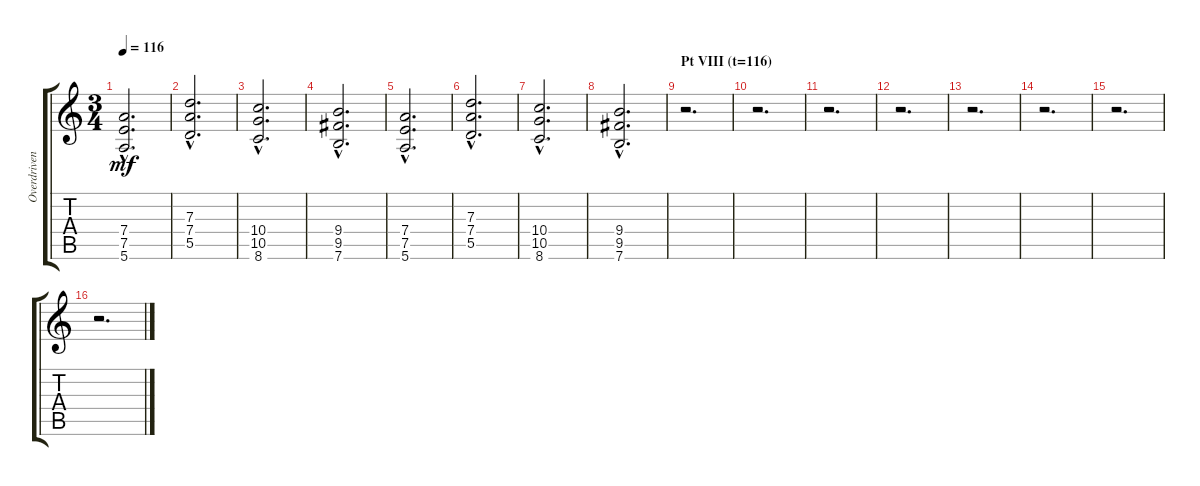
\track ("Overdriven Guitar I" "Overdriven") {instrument overdrivenguitar}
\staff {score tabs}
\tuning (E4 B3 G3 D3 A2 E2) {hide}
\ts (3 4)
\tempo 116
\clef g2
\ks c
(7.4{hac} 7.5{hac} 5.6{hac}).2{d dy mf} |
(7.3{hac} 7.4{hac} 5.5{hac}).2{d} |
(10.4{hac} 10.5{hac} 8.6{hac}).2{d} |
(9.4{hac} 9.5{hac} 7.6{hac}).2{d} |
(7.4{hac} 7.5{hac} 5.6{hac}).2{d} |
(7.3{hac} 7.4{hac} 5.5{hac}).2{d} |
(10.4{hac} 10.5{hac} 8.6{hac}).2{d} |
(9.4{hac} 9.5{hac} 7.6{hac}).2{d} |
\section ("" "Pt VIII (t=116)")
r.2{d} |
r.2{d} |
r.2{d} |
r.2{d} |
r.2{d} |
r.2{d} |
r.2{d} |
r.2{d}
